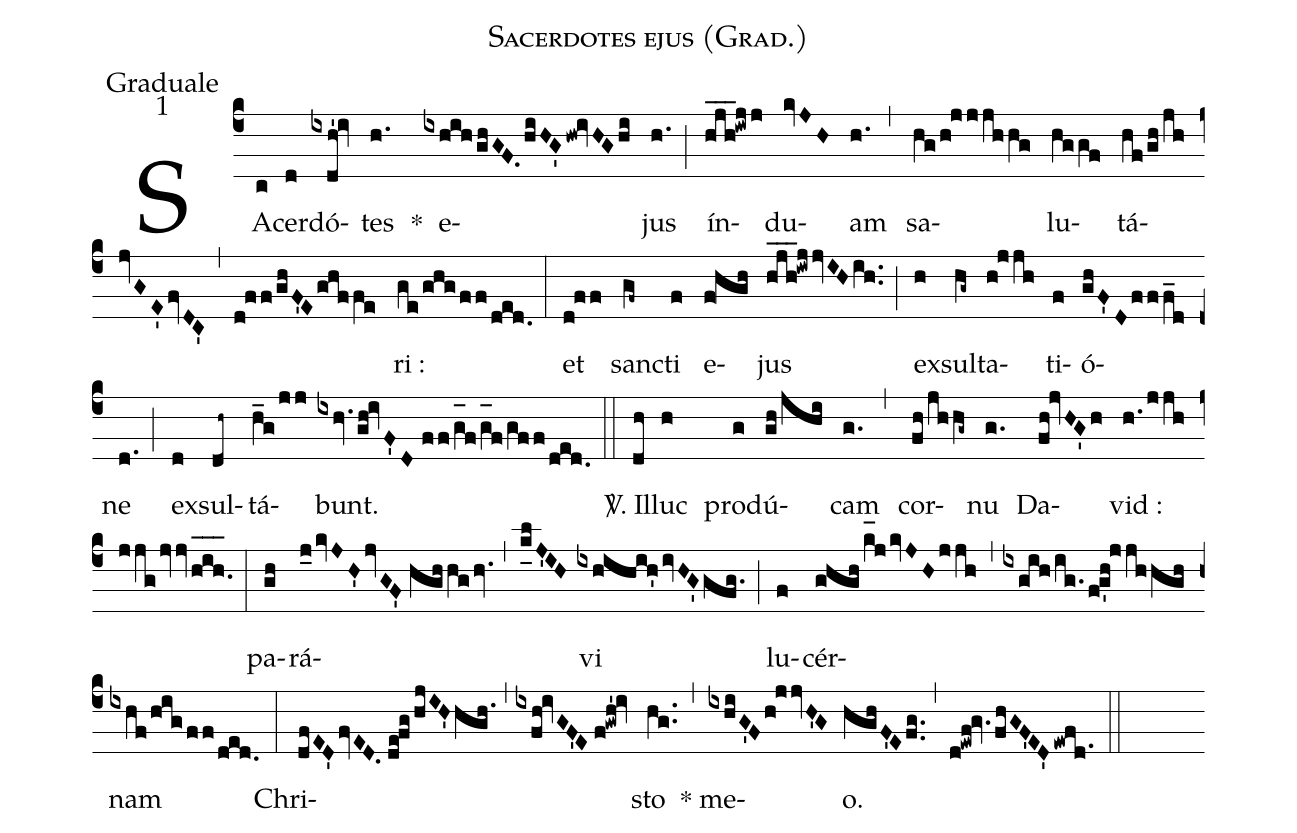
name:Sacerdotes ejus (Grad.);
office-part:Graduale;
mode:1;
%%
(c4) SA(c)cer(d)dó(ixdh'!iv)tes(h.) *() e(ixhihghGF.hiHG'hw!ivHGhi)jus(h.) (;) ín(hjh___!iwjj)du(kvJH)am(h.) (,) sa(hg/h!jjjhhg)lu(hggf)tá(hf/gh/jhjvGE'fvDC')(,)(d!ff/ghF'Eghffe)ri :(ge/ghgff/ded.) (:) et(d!ff) san(gf~)cti(f) e(f!hgh)jus(hjh___!iwjjvIHih..) (;) ex(h)sul(hg~)ta(h!jjh)ti(f)ó(ghF'Dfff_d)ne(d.) (;) ex(d)sul(dh~)tá(h_g/jj)bunt.(ixhv.gh!ivF'D//ff/g_[oh:h]f/g_[oh:h]f/gff/ded.) (::) <sp>V/</sp>. Il(dh)luc(h) pro(g)dú(gh/jhi)cam(g.) (,) cor(fh/jhhg~)nu(g.) Da(fh!jvHG'h)vid :(h./jjh/jjgjvvh_[oh:h]i_[oh:h]h._[oh:h]) (:) pa(gh)rá(j_0kvJH'jvGF'//hghhghv.)(,)(k_[uh:l]lJ'IH)vi(ixhihih'/!ivHG'gfg.) (;) lu(f)cér(ghghk_[hl:1]jkvJHjjh)(,)(ixgih/ig.fg'h!jjhhgh)nam(ixhf/!hig/!ff/ded.) (:) Chri(dfED'fvED.//de!fg/hjIH'hgh.)(,)(ixfh!ivGF'E//f!gwh'!iv)sto(hg..) (,) * me(ixhiG'Fh!jjvH'G)o.(hghF'Efg..) (,) (d!ewf!gv.fhGF'ED'ewfd.1) (::)
